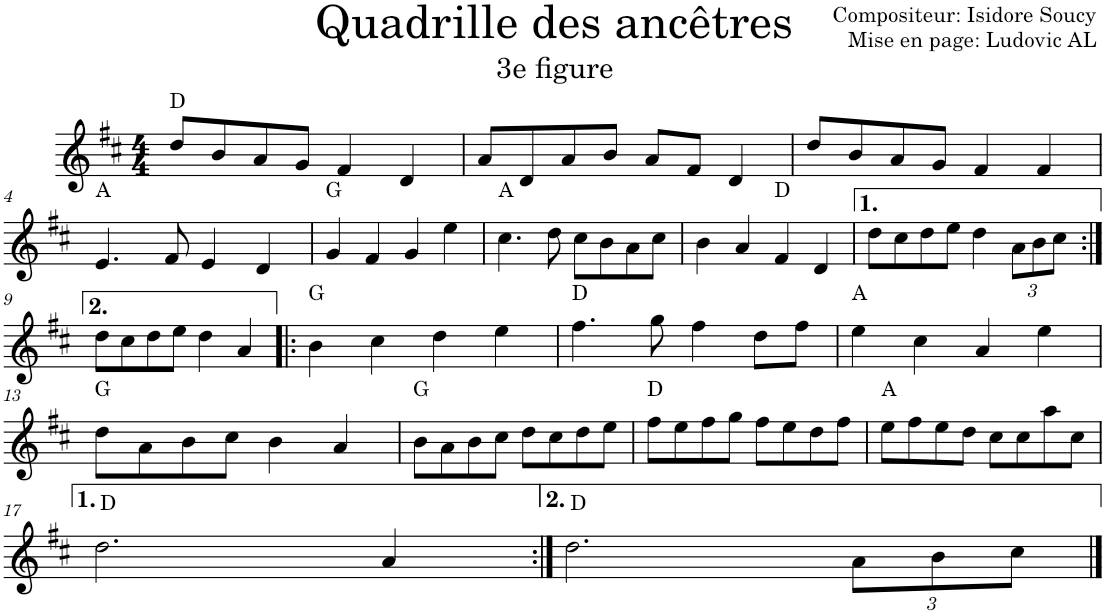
**kern	**harte
*part1	*part1
*staff1	*
*I"Violon	*
*I'Vln.	*
*clefG2	*
*k[f#c#]	*
*M4/4	*
=1	=1
8dd/L	D:maj
8b/	.
8a/	.
8g/J	.
4f#/	.
4d/	.
=2	=2
8a/L	.
8d/	.
8a/	.
8b/J	.
8a/L	.
8f#/J	.
4d/	.
=3	=3
8dd/L	.
8b/	.
8a/	.
8g/J	.
4f#/	.
4f#/	.
!!LO:LB:g=z
=4	=4
4.e/	A:maj
8f#/	.
4e/	.
4d/	.
=5	=5
4g/	G:maj
4f#/	.
4g/	.
4ee\	.
=6	=6
4.cc#\	A:maj
8dd\	.
8cc#\L	.
8b\	.
8a\	.
8cc#\J	.
=7	=7
4b\	.
4a/	.
4f#/	D:maj
4d/	.
=8	=8
8dd\L	.
8cc#\	.
8dd\	.
8ee\J	.
4dd\	.
*Xbrackettup	*
12a\L	.
12b\	.
12cc#\J	.
!!LO:LB:g=z
=9:|!	=9:|!
8dd\L	.
8cc#\	.
8dd\	.
8ee\J	.
4dd\	.
4a/	.
=10!|:	=10!|:
4b\	G:maj
4cc#\	.
4dd\	.
4ee\	.
=11	=11
4.ff#\	D:maj
8gg\	.
4ff#\	.
8dd\L	.
8ff#\J	.
=12	=12
4ee\	A:maj
4cc#\	.
4a/	.
4ee\	.
!!LO:LB:g=z
=13	=13
8dd\L	G:maj
8a\	.
8b\	.
8cc#\J	.
4b\	.
4a/	.
=14	=14
8b\L	G:maj
8a\	.
8b\	.
8cc#\J	.
8dd\L	.
8cc#\	.
8dd\	.
8ee\J	.
=15	=15
8ff#\L	D:maj
8ee\	.
8ff#\	.
8gg\J	.
8ff#\L	.
8ee\	.
8dd\	.
8ff#\J	.
=16	=16
8ee\L	A:maj
8ff#\	.
8ee\	.
8dd\J	.
8cc#\L	.
8cc#\	.
8aa\	.
8cc#\J	.
!!LO:LB:g=z
=17	=17
2.dd\	D:maj
4a/	.
=18:|!	=18:|!
2.dd\	D:maj
12a\L	.
12b\	.
12cc#\J	.
==	==
*-	*-
